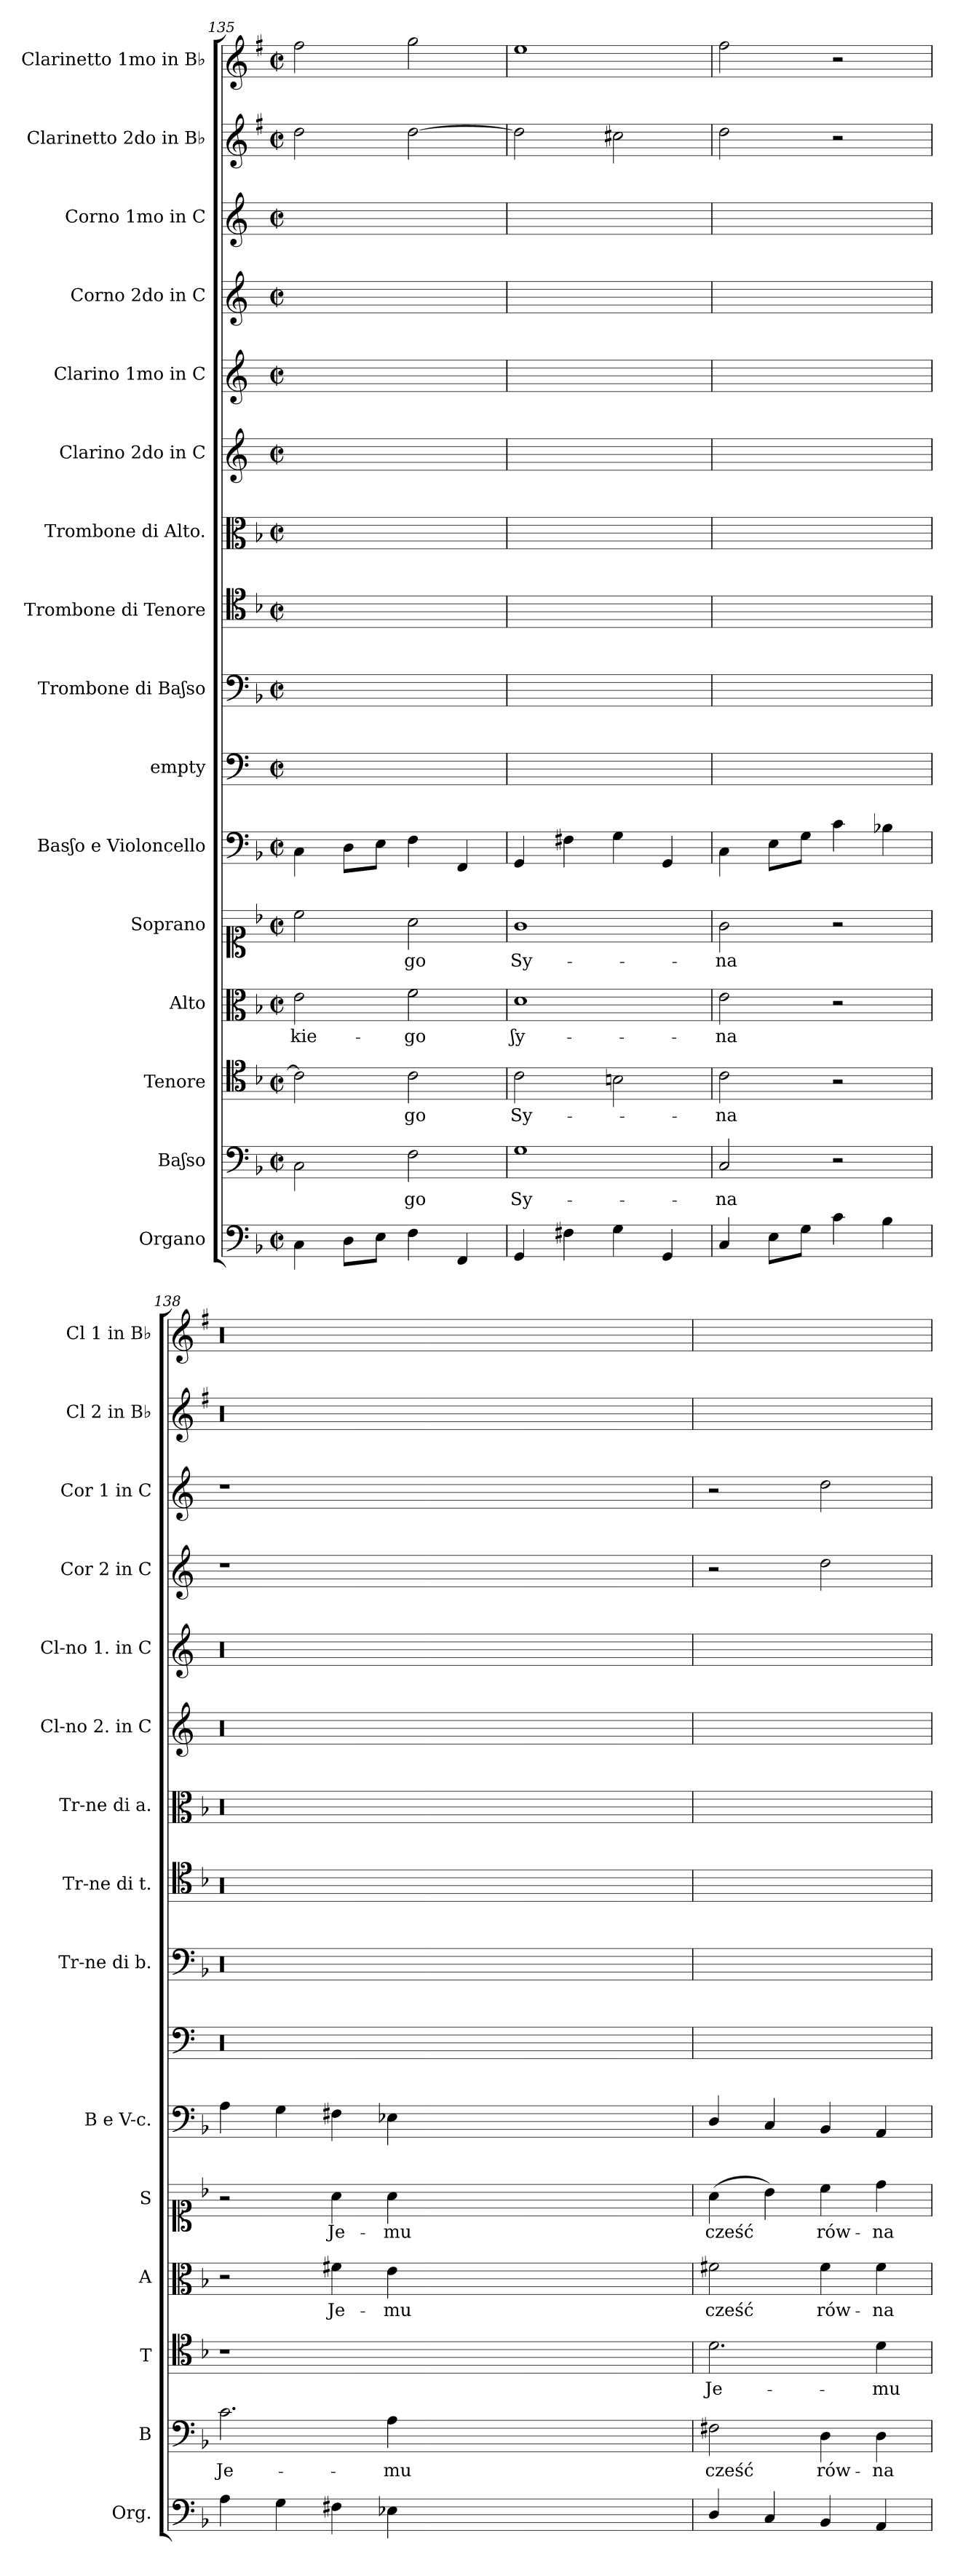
**kern	**kern	**text	**kern	**text	**kern	**text	**kern	**text	**kern	**kern	**kern	**kern	**kern	**kern	**kern	**kern	**kern	**kern	**kern
*part16	*part15	*part15	*part14	*part14	*part13	*part13	*part12	*part12	*part11	*part10	*part9	*part8	*part7	*part6	*part5	*part4	*part3	*part2	*part1
*staff16	*staff15	*staff15	*staff14	*staff14	*staff13	*staff13	*staff12	*staff12	*staff11	*staff10	*staff9	*staff8	*staff7	*staff6	*staff5	*staff4	*staff3	*staff2	*staff1
*I"Organo	*I"Baʃso	*	*I"Tenore	*	*I"Alto	*	*I"Soprano	*	*I"Basʃo e Violoncello	*I"empty	*I"Trombone di Baʃso	*I"Trombone di Tenore	*I"Trombone di Alto.	*I"Clarino 2do in C	*I"Clarino 1mo in C	*I"Corno 2do in C	*I"Corno 1mo in C	*I"Clarinetto 2do in B♭	*I"Clarinetto 1mo in B♭
*I'Org.	*I'B	*	*I'T	*	*I'A	*	*I'S	*	*I'B e V-c.	*	*I'Tr-ne di b.	*I'Tr-ne di t.	*I'Tr-ne di a.	*I'Cl-no 2. in C	*I'Cl-no 1. in C	*I'Cor 2 in C	*I'Cor 1 in C	*I'Cl 2 in B♭	*I'Cl 1 in B♭
*clefF4	*clefF4	*	*clefC4	*	*clefC3	*	*clefC1	*	*clefF4	*clefF4	*clefF4	*clefC4	*clefC3	*clefG2	*clefG2	*clefG2	*clefG2	*clefG2	*clefG2
*	*	*	*	*	*	*	*	*	*	*	*	*	*	*ITrd-3c-5	*ITrd-3c-5	*ITrd4c7	*ITrd4c7	*ITrd1c2	*ITrd1c2
*k[b-]	*k[b-]	*	*k[b-]	*	*k[b-]	*	*k[b-]	*	*k[b-]	*	*k[b-]	*k[b-]	*k[b-]	*k[b-]	*k[b-]	*k[b-]	*k[b-]	*k[b-]	*k[b-]
*F:	*F:	*	*F:	*	*F:	*	*F:	*	*F:	*	*F:	*F:	*F:	*F:	*F:	*F:	*F:	*F:	*F:
*M2/2	*M2/2	*	*M2/2	*	*M2/2	*	*M2/2	*	*M2/2	*M2/2	*M2/2	*M2/2	*M2/2	*M2/2	*M2/2	*M2/2	*M2/2	*M2/2	*M2/2
*met(c|)	*met(c|)	*	*met(c|)	*	*met(c|)	*	*met(c|)	*	*met(c|)	*met(c|)	*met(c|)	*met(c|)	*met(c|)	*met(c|)	*met(c|)	*met(c|)	*met(c|)	*met(c|)	*met(c|)
=135	=135	=135	=135	=135	=135	=135	=135	=135	=135	=135	=135	=135	=135	=135	=135	=135	=135	=135	=135
4C\	2C\	.	2c\]	.	2e\	-kie-	2cc\	.	4C\	1ryy	1ryy	1ryy	1ryy	1ryy	1ryy	1ryy	1ryy	2cc\	2ee\
8D\L	.	.	.	.	.	.	.	.	8D\L	.	.	.	.	.	.	.	.	.	.
8E\J	.	.	.	.	.	.	.	.	8E\J	.	.	.	.	.	.	.	.	.	.
4F\	2F\	-go	2c\	-go	2f\	-go	2a\	-go	4F\	.	.	.	.	.	.	.	.	[2cc\	2ff\
4FF/	.	.	.	.	.	.	.	.	4FF/	.	.	.	.	.	.	.	.	.	.
=136	=136	=136	=136	=136	=136	=136	=136	=136	=136	=136	=136	=136	=136	=136	=136	=136	=136	=136	=136
4GG/	1G	Sy-	2c\	Sy-	1d	ʃy-	1g	Sy-	4GG/	1ryy	1ryy	1ryy	1ryy	1ryy	1ryy	1ryy	1ryy	2cc\]	1dd
4F#X\	.	.	.	.	.	.	.	.	4F#X\	.	.	.	.	.	.	.	.	.	.
4G\	.	.	2Bn\	.	.	.	.	.	4G\	.	.	.	.	.	.	.	.	2bn\	.
4GG/	.	.	.	.	.	.	.	.	4GG/	.	.	.	.	.	.	.	.	.	.
=137	=137	=137	=137	=137	=137	=137	=137	=137	=137	=137	=137	=137	=137	=137	=137	=137	=137	=137	=137
4C/	2C/	-na	2c\	-na	2e\	-na	2g\	-na	4C\	1ryy	1ryy	1ryy	1ryy	1ryy	1ryy	1ryy	1ryy	2cc\	2ee\
8E\L	.	.	.	.	.	.	.	.	8E\L	.	.	.	.	.	.	.	.	.	.
8G\J	.	.	.	.	.	.	.	.	8G\J	.	.	.	.	.	.	.	.	.	.
4c\	2r	.	2r	.	2r	.	2r	.	4c\	.	.	.	.	.	.	.	.	2r	2r
4B-\	.	.	.	.	.	.	.	.	4B-X\	.	.	.	.	.	.	.	.	.	.
=138	=138	=138	=138	=138	=138	=138	=138	=138	=138	=138	=138	=138	=138	=138	=138	=138	=138	=138	=138
4A\	2.c\	Je-	1r	.	2r	.	2r	.	4A\	00r	00r	00r	00r	00r	00r	1r	1r	00r	00r
4G\	.	.	.	.	.	.	.	.	4G\	.	.	.	.	.	.	.	.	.	.
4F#X\	.	.	.	.	4f#X\	Je-	4a\	Je-	4F#X\	.	.	.	.	.	.	.	.	.	.
4E-X\	4A\	-mu	.	.	4e\	-mu	4a\	-mu	4E-X\	.	.	.	.	.	.	.	.	.	.
0.ryy	0.ryy	.	0.ryy	.	0.ryy	.	0.ryy	.	0.ryy	.	.	.	.	.	.	0.ryy	0.ryy	.	.
=139	=139	=139	=139	=139	=139	=139	=139	=139	=139	=139	=139	=139	=139	=139	=139	=139	=139	=139	=139
4D/	2F#X\	cześć	2.d\	Je-	2f#X\	cześć	(4a\	cześć	4D/	1ryy	1ryy	1ryy	1ryy	1ryy	1ryy	2r	2r	1ryy	1ryy
4C/	.	.	.	.	.	.	4b-\)	.	4C/	.	.	.	.	.	.	.	.	.	.
4BB-/	4D\	rów-	.	.	4f#\	rów-	4cc\	rów-	4BB-/	.	.	.	.	.	.	2g\	2g\	.	.
4AA/	4D\	-na	4d\	-mu	4f#\	-na	4dd\	-na	4AA/	.	.	.	.	.	.	.	.	.	.
=	=	=	=	=	=	=	=	=	=	=	=	=	=	=	=	=	=	=	=
*-	*-	*-	*-	*-	*-	*-	*-	*-	*-	*-	*-	*-	*-	*-	*-	*-	*-	*-	*-
